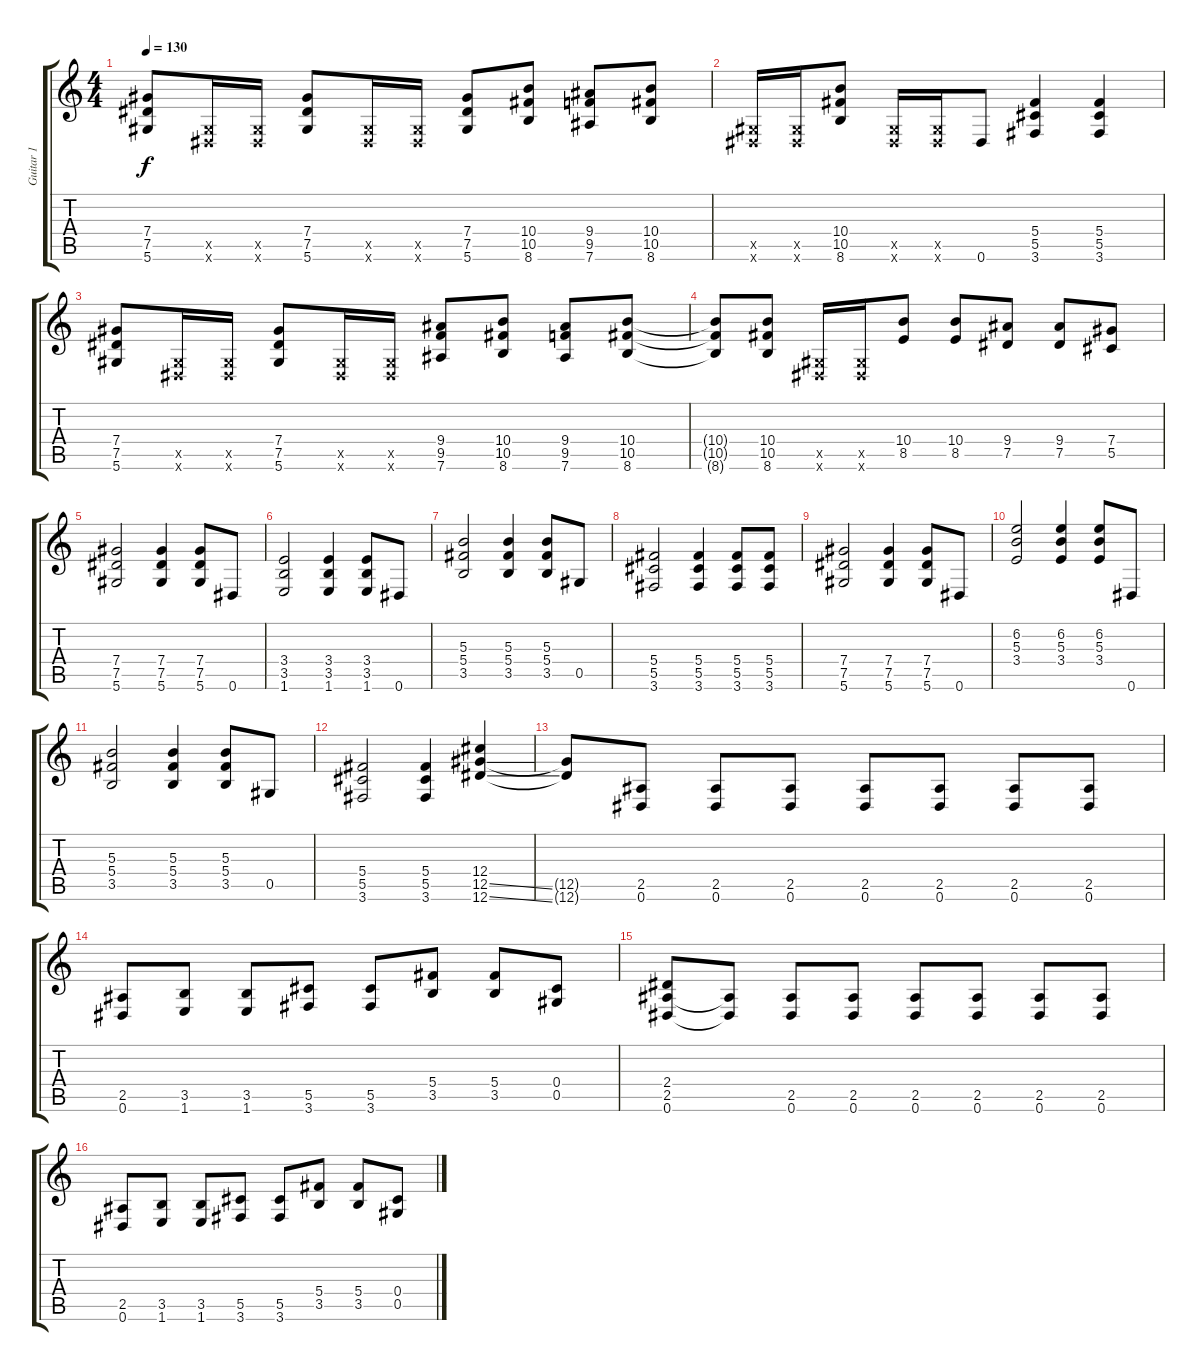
\track ("Guitar 1" "Guitar 1") {instrument distortionguitar}
\staff {score tabs}
\tuning (Eb4 Bb3 Gb3 Db3 Ab2 Eb2) {hide}
\ts (4 4)
\tempo 130
\clef g2
\ks c
(7.4 7.5 5.6).8{dy f} (0.5{x} 0.6{x}).16 (0.5{x} 0.6{x}).16 (7.4 7.5 5.6).8 (0.5{x} 0.6{x}).16 (0.5{x} 0.6{x}).16 (7.4 7.5 5.6).8 (10.4 10.5 8.6).8 (9.4 9.5 7.6).8 (10.4 10.5 8.6).8 |
(0.5{x} 0.6{x}).16 (0.5{x} 0.6{x}).16 (10.4 10.5 8.6).8 (0.5{x} 0.6{x}).16 (0.5{x} 0.6{x}).16 0.6.8 (5.4 5.5 3.6).4 (5.4 5.5 3.6).4 |
(7.4 7.5 5.6).8 (0.5{x} 0.6{x}).16 (0.5{x} 0.6{x}).16 (7.4 7.5 5.6).8 (0.5{x} 0.6{x}).16 (0.5{x} 0.6{x}).16 (9.4 9.5 7.6).8 (10.4 10.5 8.6).8 (9.4 9.5 7.6).8 (10.4 10.5 8.6).8 |
(10.4{t} 10.5{t} 8.6{t}).8 (10.4 10.5 8.6).8 (0.5{x} 0.6{x}).16 (0.5{x} 0.6{x}).16 (10.4 8.5).8 (10.4 8.5).8 (9.4 7.5).8 (9.4 7.5).8 (7.4 5.5).8 |
(7.4 7.5 5.6).2 (7.4 7.5 5.6).4 (7.4 7.5 5.6).8 0.6.8 |
(3.4 3.5 1.6).2 (3.4 3.5 1.6).4 (3.4 3.5 1.6).8 0.6.8 |
(5.3 5.4 3.5).2 (5.3 5.4 3.5).4 (5.3 5.4 3.5).8 0.5.8 |
(5.4 5.5 3.6).2 (5.4 5.5 3.6).4 (5.4 5.5 3.6).8 (5.4 5.5 3.6).8 |
(7.4 7.5 5.6).2 (7.4 7.5 5.6).4 (7.4 7.5 5.6).8 0.6.8 |
(6.2 5.3 3.4).2 (6.2 5.3 3.4).4 (6.2 5.3 3.4).8 0.6.8 |
(5.3 5.4 3.5).2 (5.3 5.4 3.5).4 (5.3 5.4 3.5).8 0.5.8 |
(5.4 5.5 3.6).2 (5.4 5.5 3.6).4 (12.4 12.5{ss} 12.6{ss}).4 |
(12.5{t} 12.6{t}).8 (2.5 0.6).8 (2.5 0.6).8 (2.5 0.6).8 (2.5 0.6).8 (2.5 0.6).8 (2.5 0.6).8 (2.5 0.6).8 |
(2.5 0.6).8 (3.5 1.6).8 (3.5 1.6).8 (5.5 3.6).8 (5.5 3.6).8 (5.4 3.5).8 (5.4 3.5).8 (0.4 0.5).8 |
(2.4 2.5 0.6).8 (2.5{t} 0.6{t}).8 (2.5 0.6).8 (2.5 0.6).8 (2.5 0.6).8 (2.5 0.6).8 (2.5 0.6).8 (2.5 0.6).8 |
(2.5 0.6).8 (3.5 1.6).8 (3.5 1.6).8 (5.5 3.6).8 (5.5 3.6).8 (5.4 3.5).8 (5.4 3.5).8 (0.4 0.5).8
